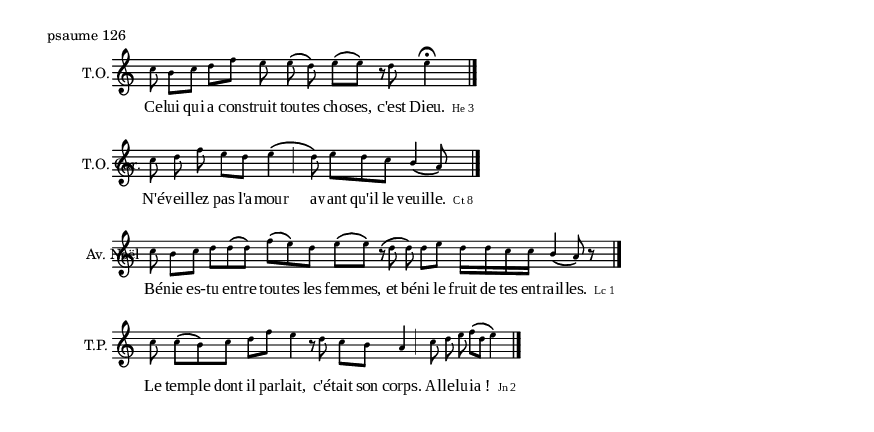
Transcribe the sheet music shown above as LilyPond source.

\version "2.10.0"
 \include "definitions.ly"
 \markup {psaume  126}



\relative c'' { 
	\new Staff {
		\cadenzaOn
		\set Staff.instrumentName = \markup{ \center-align { T.O. } }
		c8
		b[ c]
		d[ f]
		\times 2/3 { e e\( d\) }
		e[\( e\)]
		\espace
		r d
		e4\fermata
		\endBar
	}	\addlyrics {
		Ce -- lui qui a cons -- truit tou -- tes cho -- ses, c'est Dieu.
		\markup { \citation #"He 3"}
	}
}
\relative c'' { 
	\new Staff {
		\cadenzaOn
		\set Staff.instrumentName = \markup{ \center-align { T.O. Car. } }
		\times 2/3 { c8 d f }
		e[ d]
		\times 2/3 { e4\( \pespace \cesure \pespace d8\) }
		\times 2/3 { e[ d c] }
		\override Stem #'neutral-direction = #up
		\times 2/3 { b4\( a8\) }
		\endBar
	}	\addlyrics {
		N'é -- veil -- lez pas l'a -- mour a -- vant qu'il le veuil -- le.
		\markup { \citation #"Ct 8"}
	}
}
\relative c'' { 
	\new Staff {
		\cadenzaOn
		\set Staff.instrumentName = \markup{ \center-align { Av. Noël } }
		c8
		b[ c]
		\times 2/3 { d8[ d\( d]\) }
		\times 2/3 { f8[\( e\) d] }
		e8[\( e\)] \pespace
		\times 2/3 { r8\( d d\) }
		d[ e]
		d16[ d c c]
		\override Stem #'neutral-direction = #up
		\times 2/3 { b4\( a8\) } r8
		\endBar
	}	\addlyrics {
		Bé -- nie es- -- tu en -- tre tou -- tes les fem -- mes, et bé -- ni le fruit de tes ent -- rail -- les.
		\markup { \citation #"Lc 1"}
	}
}

\relative c'' { 
	\new Staff {
		\cadenzaOn
		\set Staff.instrumentName = \markup{ \center-align { T.P. } }
		c8
		\times 2/3 { c[\( b\) c] }
		d[ f]
		e4
		\espace
		r8 d
		c[ b]
		a4
		\cesureall \pespace
		\times 2/3 { c8 d e }
		f[\( d]
		e4\)
		\endBar
	}	\addlyrics {
		Le tem -- ple dont il par -- lait, c'é -- tait son  corps. Al -- le -- lu -- "ia !" _ _
		\markup { \citation #"Jn 2"}
	}
}

